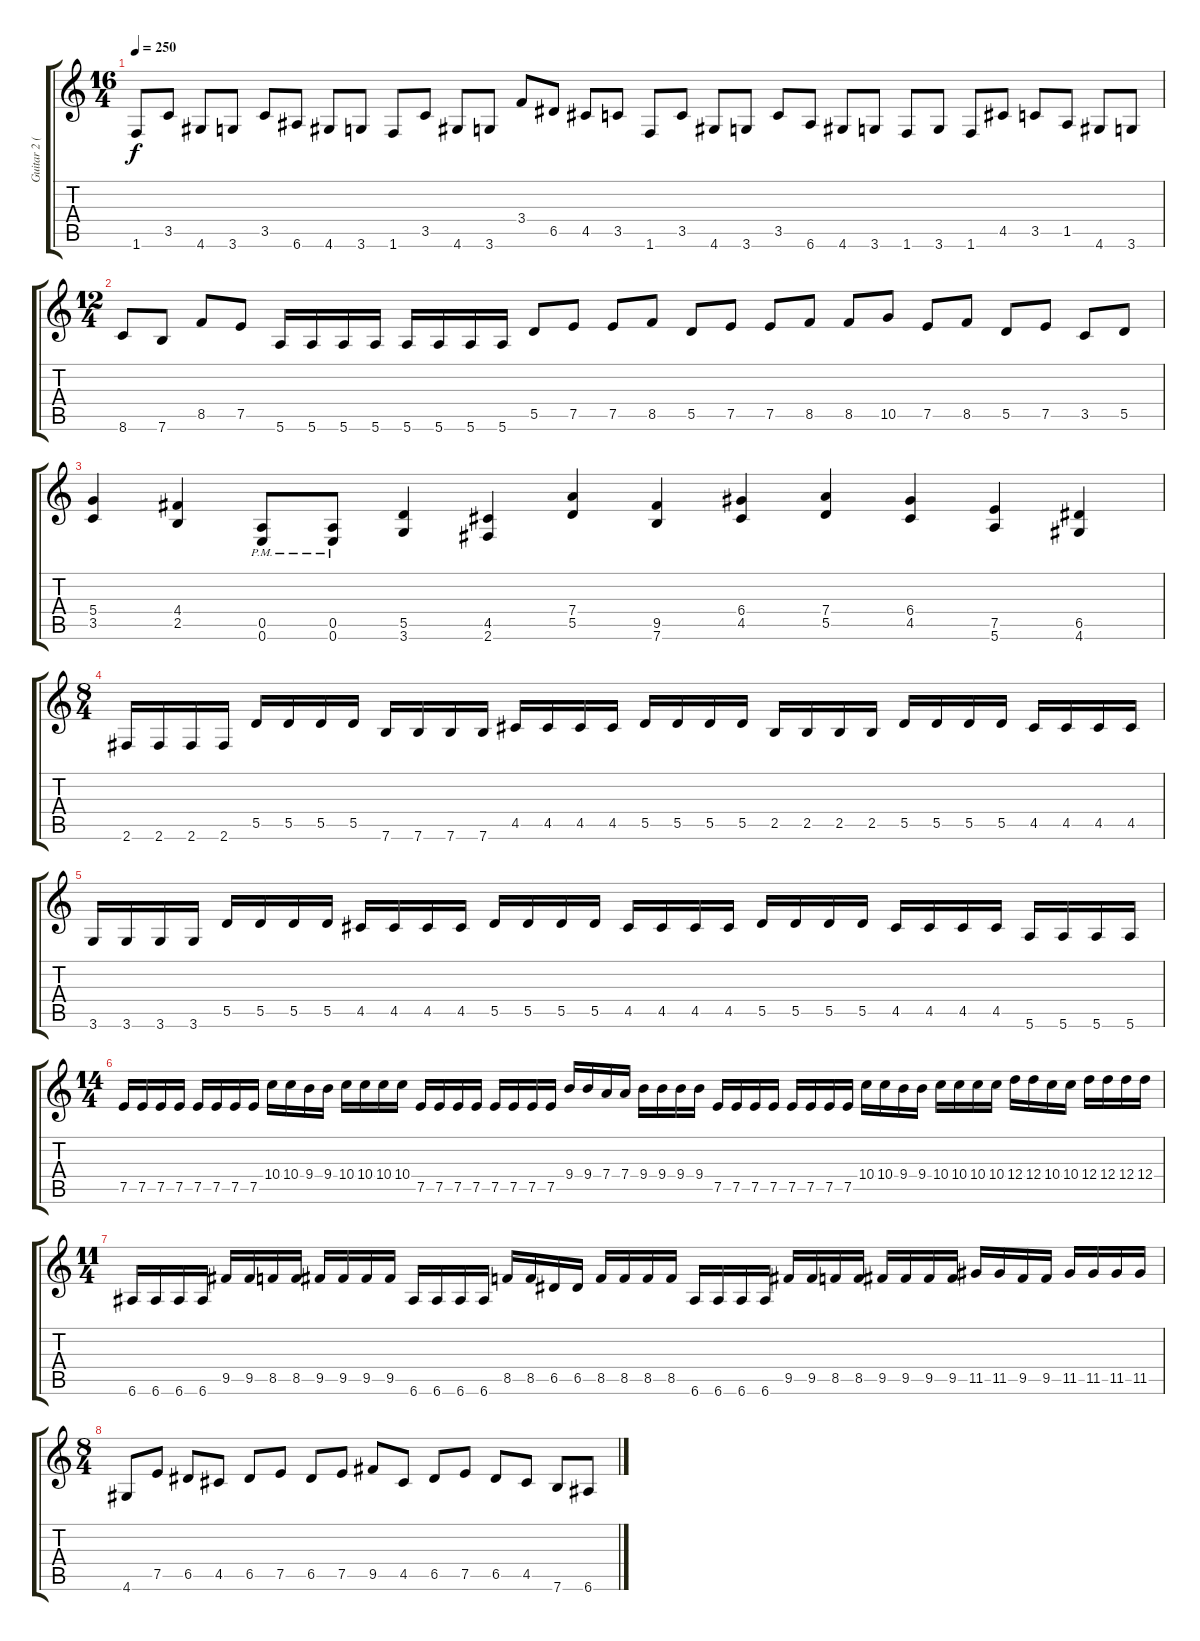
\track ("Guitar 2 (Matt Sotelo)" "Guitar 2 (") {instrument distortionguitar}
\staff {score tabs}
\tuning (E4 B3 G3 D3 A2 E2) {hide}
\ts (16 4)
\tempo 250
\clef g2
\ks c
1.6.8{dy f} 3.5.8 4.6.8 3.6.8 3.5.8 6.6.8 4.6.8 3.6.8 1.6.8 3.5.8 4.6.8 3.6.8 3.4.8 6.5.8 4.5.8 3.5.8 1.6.8 3.5.8 4.6.8 3.6.8 3.5.8 6.6.8 4.6.8 3.6.8 1.6.8 3.6.8 1.6.8 4.5.8 3.5.8 1.5.8 4.6.8 3.6.8 |
\ts (12 4)
8.6.8 7.6.8 8.5.8 7.5.8 5.6.16 5.6.16 5.6.16 5.6.16 5.6.16 5.6.16 5.6.16 5.6.16 5.5.8 7.5.8 7.5.8 8.5.8 5.5.8 7.5.8 7.5.8 8.5.8 8.5.8 10.5.8 7.5.8 8.5.8 5.5.8 7.5.8 3.5.8 5.5.8 |
(5.4 3.5).4 (4.4 2.5).4 (0.5{pm} 0.6{pm}).8 (0.5{pm} 0.6{pm}).8 (5.5 3.6).4 (4.5 2.6).4 (7.4 5.5).4 (9.5 7.6).4 (6.4 4.5).4 (7.4 5.5).4 (6.4 4.5).4 (7.5 5.6).4 (6.5 4.6).4 |
\ts (8 4)
2.6.16 2.6.16 2.6.16 2.6.16 5.5.16 5.5.16 5.5.16 5.5.16 7.6.16 7.6.16 7.6.16 7.6.16 4.5.16 4.5.16 4.5.16 4.5.16 5.5.16 5.5.16 5.5.16 5.5.16 2.5.16 2.5.16 2.5.16 2.5.16 5.5.16 5.5.16 5.5.16 5.5.16 4.5.16 4.5.16 4.5.16 4.5.16 |
3.6.16 3.6.16 3.6.16 3.6.16 5.5.16 5.5.16 5.5.16 5.5.16 4.5.16 4.5.16 4.5.16 4.5.16 5.5.16 5.5.16 5.5.16 5.5.16 4.5.16 4.5.16 4.5.16 4.5.16 5.5.16 5.5.16 5.5.16 5.5.16 4.5.16 4.5.16 4.5.16 4.5.16 5.6.16 5.6.16 5.6.16 5.6.16 |
\ts (14 4)
7.5.16 7.5.16 7.5.16 7.5.16 7.5.16 7.5.16 7.5.16 7.5.16 10.4.16 10.4.16 9.4.16 9.4.16 10.4.16 10.4.16 10.4.16 10.4.16 7.5.16 7.5.16 7.5.16 7.5.16 7.5.16 7.5.16 7.5.16 7.5.16 9.4.16 9.4.16 7.4.16 7.4.16 9.4.16 9.4.16 9.4.16 9.4.16 7.5.16 7.5.16 7.5.16 7.5.16 7.5.16 7.5.16 7.5.16 7.5.16 10.4.16 10.4.16 9.4.16 9.4.16 10.4.16 10.4.16 10.4.16 10.4.16 12.4.16 12.4.16 10.4.16 10.4.16 12.4.16 12.4.16 12.4.16 12.4.16 |
\ts (11 4)
6.6.16 6.6.16 6.6.16 6.6.16 9.5.16 9.5.16 8.5.16 8.5.16 9.5.16 9.5.16 9.5.16 9.5.16 6.6.16 6.6.16 6.6.16 6.6.16 8.5.16 8.5.16 6.5.16 6.5.16 8.5.16 8.5.16 8.5.16 8.5.16 6.6.16 6.6.16 6.6.16 6.6.16 9.5.16 9.5.16 8.5.16 8.5.16 9.5.16 9.5.16 9.5.16 9.5.16 11.5.16 11.5.16 9.5.16 9.5.16 11.5.16 11.5.16 11.5.16 11.5.16 |
\ts (8 4)
4.6.8 7.5.8 6.5.8 4.5.8 6.5.8 7.5.8 6.5.8 7.5.8 9.5.8 4.5.8 6.5.8 7.5.8 6.5.8 4.5.8 7.6.8 6.6.8
